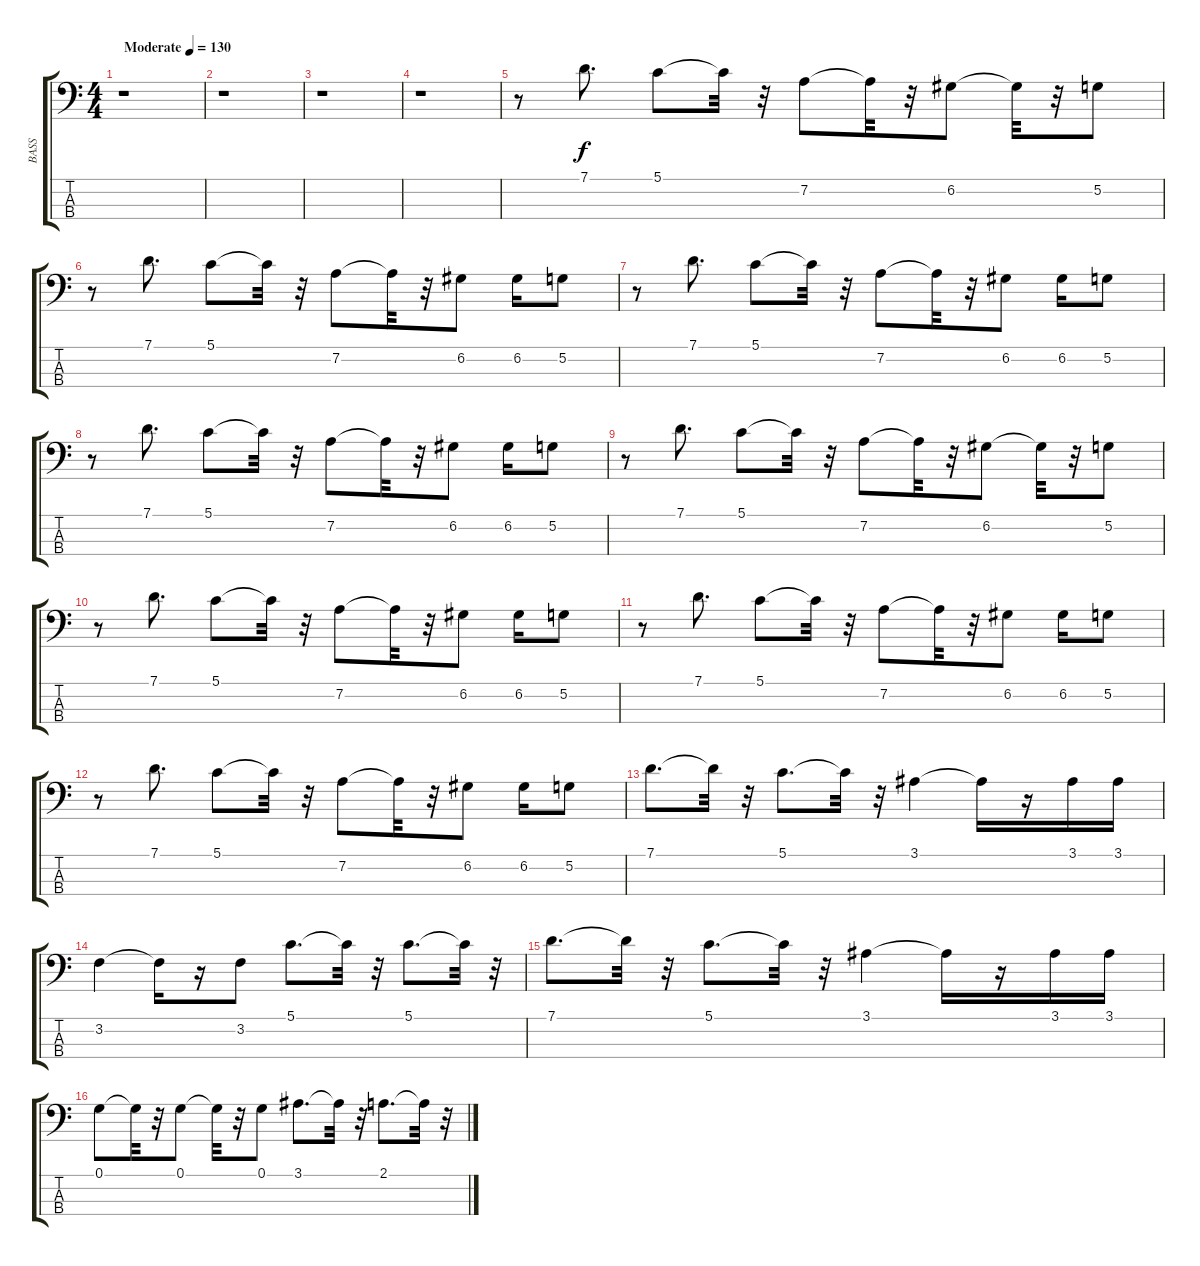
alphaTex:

\track ("BASS" "BASS") {instrument slapbass2}
\staff {score tabs}
\tuning (G2 D2 A1 E1) {hide}
\ts (4 4)
\tempo (130 "Moderate")
\clef f4
\ks c
r.1{dy f instrument slapbass2} |
r.1 |
r.1 |
r.1 |
r.8 7.1.8{d} 5.1.8 5.1{t}.32 r.32 7.2.8 7.2{t}.32 r.32 6.2.8 6.2{t}.32 r.32 5.2.8 |
r.8 7.1.8{d} 5.1.8 5.1{t}.32 r.32 7.2.8 7.2{t}.32 r.32 6.2.8 6.2.16 5.2.8 |
r.8 7.1.8{d} 5.1.8 5.1{t}.32 r.32 7.2.8 7.2{t}.32 r.32 6.2.8 6.2.16 5.2.8 |
r.8 7.1.8{d} 5.1.8 5.1{t}.32 r.32 7.2.8 7.2{t}.32 r.32 6.2.8 6.2.16 5.2.8 |
r.8 7.1.8{d} 5.1.8 5.1{t}.32 r.32 7.2.8 7.2{t}.32 r.32 6.2.8 6.2{t}.32 r.32 5.2.8 |
r.8 7.1.8{d} 5.1.8 5.1{t}.32 r.32 7.2.8 7.2{t}.32 r.32 6.2.8 6.2.16 5.2.8 |
r.8 7.1.8{d} 5.1.8 5.1{t}.32 r.32 7.2.8 7.2{t}.32 r.32 6.2.8 6.2.16 5.2.8 |
r.8 7.1.8{d} 5.1.8 5.1{t}.32 r.32 7.2.8 7.2{t}.32 r.32 6.2.8 6.2.16 5.2.8 |
7.1.8{d} 7.1{t}.32 r.32 5.1.8{d} 5.1{t}.32 r.32 3.1.4 3.1{t}.16 r.16 3.1.16 3.1.16 |
3.2.4 3.2{t}.16 r.16 3.2.8 5.1.8{d} 5.1{t}.32 r.32 5.1.8{d} 5.1{t}.32 r.32 |
7.1.8{d} 7.1{t}.32 r.32 5.1.8{d} 5.1{t}.32 r.32 3.1.4 3.1{t}.16 r.16 3.1.16 3.1.16 |
0.1.8 0.1{t}.32 r.32 0.1.8 0.1{t}.32 r.32 0.1.8 3.1.8{d} 3.1{t}.32 r.32 2.1.8{d} 2.1{t}.32 r.32
